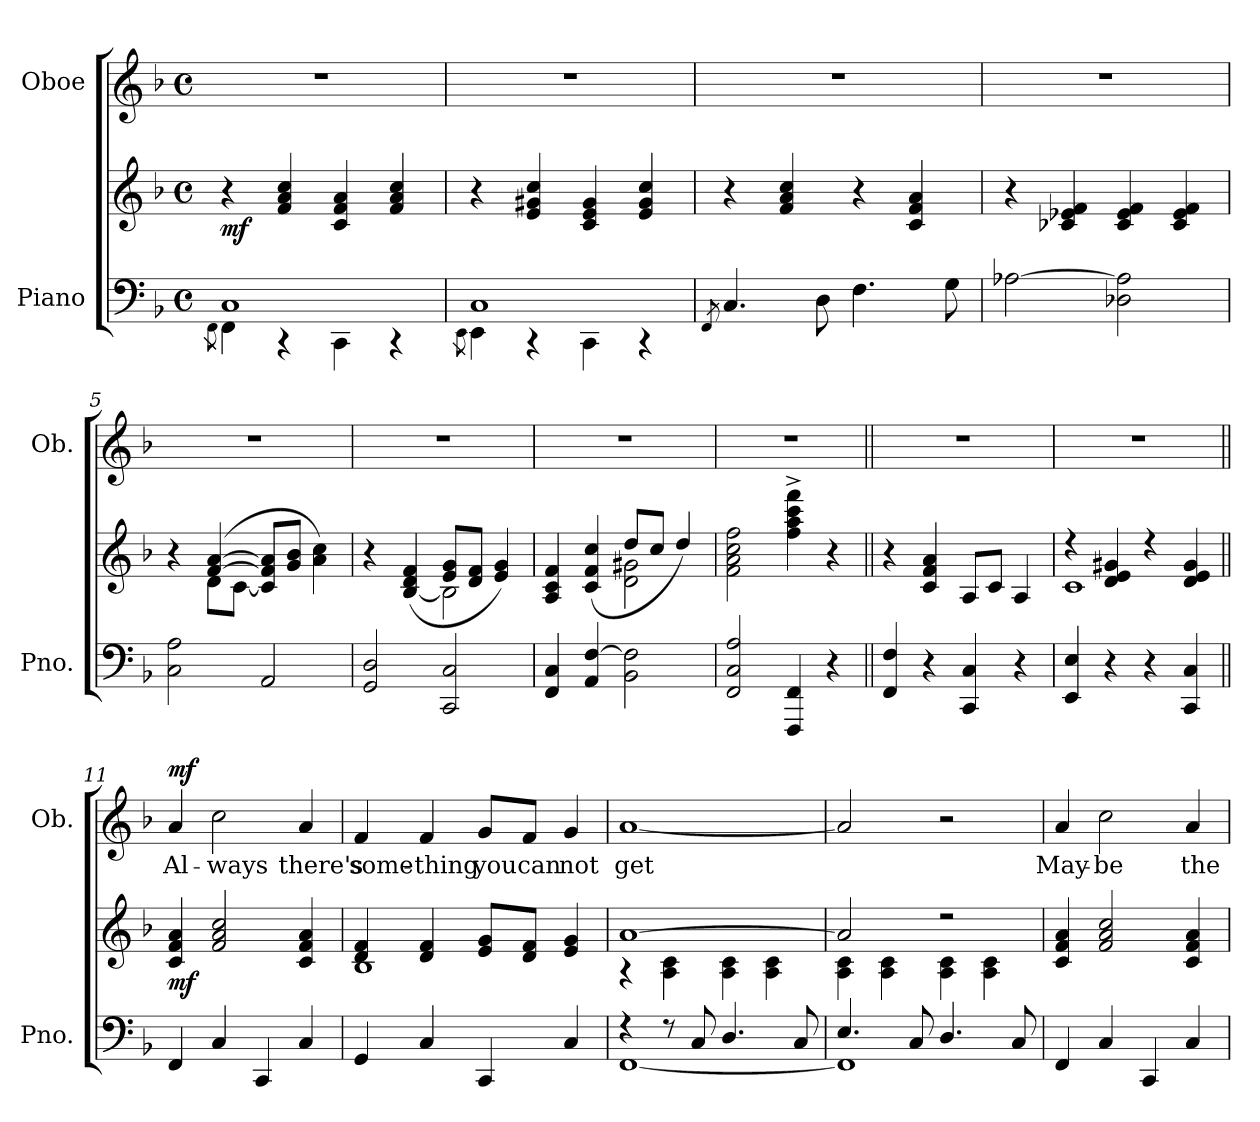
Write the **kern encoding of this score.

**kern	**kern	**dynam	**kern	**text	**dynam
*part2	*part2	*part2	*part1	*part1	*part1
*staff3	*staff2	*staff2/3	*staff1	*staff1	*staff1
*I"Piano	*	*	*I"Oboe	*	*
*I'Pno.	*	*	*I'Ob.	*	*
*clefF4	*clefG2	*	*clefG2	*	*
*k[b-]	*k[b-]	*	*k[b-]	*	*
*M4/4	*M4/4	*	*M4/4	*	*
*met(c)	*met(c)	*	*met(c)	*	*
=1	=1	=1	=1	=1	=1
*^	*	*	*	*	*
.	8qFF\	.	.	.	.	.
!	!	!	!LO:DY:b	!	!	!
1C	4FF\	4r	mf	1r	.	.
.	4r	4f/ 4a/ 4cc/	.	.	.	.
.	4CC\	4c/ 4f/ 4a/	.	.	.	.
.	4r	4f/ 4a/ 4cc/	.	.	.	.
=2	=2	=2	=2	=2	=2	=2
.	8qEE\	.	.	.	.	.
1C	4EE\	4r	.	1r	.	.
.	4r	4e/ 4g#X/ 4cc/	.	.	.	.
.	4CC\	4c/ 4e/ 4g#/	.	.	.	.
.	4r	4e/ 4g#/ 4cc/	.	.	.	.
*v	*v	*	*	*	*	*
=3	=3	=3	=3	=3	=3
8qFF/	.	.	.	.	.
4.C/	4r	.	1r	.	.
.	4f/ 4a/ 4cc/	.	.	.	.
8D\	.	.	.	.	.
4.F\	4r	.	.	.	.
.	4c/ 4f/ 4a/	.	.	.	.
8G\	.	.	.	.	.
=4	=4	=4	=4	=4	=4
[2A-X\	4r	.	1r	.	.
.	4c-X/ 4e-X/ 4f/	.	.	.	.
2D-X\ 2A-\]	4c-/ 4e-/ 4f/	.	.	.	.
.	4c-/ 4e-/ 4f/	.	.	.	.
=5	=5	=5	=5	=5	=5
*	*^	*	*	*	*
2C\ 2A\	4r	4ryy	.	1r	.	.
.	([4f/ [4a/	8d\L	.	.	.	.
.	.	[8c\J	.	.	.	.
2AA/	8c/] 8f/] 8a/]L	2ryy	.	.	.	.
.	8g/ 8b-/J	.	.	.	.	.
.	4a\ 4cc\)	.	.	.	.	.
!!LO:LB:g=z
=6	=6	=6	=6	=6	=6	=6
2GG/ 2D/	4r	2ryy	.	1r	.	.
.	([4B-/ 4d/ 4f/	.	.	.	.	.
2CC/ 2C/	8e/ 8g/L	2B-\]	.	.	.	.
.	8d/ 8f/J	.	.	.	.	.
.	4e/ 4g/)	.	.	.	.	.
=7	=7	=7	=7	=7	=7	=7
4FF/ 4C/	4A/ 4c/ 4f/	2ryy	.	1r	.	.
4AA/ [4F/	(4c/ 4f/ 4cc/	.	.	.	.	.
2BB-\ 2F\]	8dd/L	2d\ 2g#X\	.	.	.	.
.	8cc/J	.	.	.	.	.
.	4dd/)	.	.	.	.	.
*	*v	*v	*	*	*	*
=8	=8	=8	=8	=8	=8
2FF/ 2C/ 2A/	2f\ 2a\ 2cc\ 2ff\	.	1r	.	.
4FFF/ 4FF/	4ff\^ 4aa\^ 4ccc\^ 4fff\^	.	.	.	.
4r	4r	.	.	.	.
=9||	=9||	=9||	=9||	=9||	=9||
4FF/ 4F/	4r	.	1r	.	.
4r	4c/ 4f/ 4a/	.	.	.	.
4CC/ 4C/	8A/L	.	.	.	.
.	8c/J	.	.	.	.
4r	4A/	.	.	.	.
=10	=10	=10	=10	=10	=10
*	*^	*	*	*	*
4EE/ 4E/	4r	1c	.	1r	.	.
4r	4d/ 4e/ 4g#X/	.	.	.	.	.
4r	4r	.	.	.	.	.
4CC/ 4C/	4d/ 4e/ 4g#/	.	.	.	.	.
*	*v	*v	*	*	*	*
=11||	=11||	=11||	=11||	=11||	=11||
!	!	!LO:DY:b	!	!LO:LY:b	!LO:DY:a
4FF/	4c/ 4f/ 4a/	mf	4a/	Al-	mf
!	!	!	!	!LO:LY:b	!
4C/	2f/ 2a/ 2cc/	.	2cc\	-ways	.
4CC/	.	.	.	.	.
!	!	!	!	!LO:LY:b	!
4C/	4c/ 4f/ 4a/	.	4a/	there's	.
!!LO:LB:g=z
=12	=12	=12	=12	=12	=12
*	*^	*	*	*	*
!	!	!	!	!	!LO:LY:b	!
4GG/	4d/ 4f/	1B-	.	4f/	some-	.
!	!	!	!	!	!LO:LY:b	!
4C/	4d/ 4f/	.	.	4f/	-thing	.
!	!	!	!	!	!LO:LY:b	!
4CC/	8e/ 8g/L	.	.	8g/L	you	.
!	!	!	!	!	!LO:LY:b	!
.	8d/ 8f/J	.	.	8f/J	can	.
!	!	!	!	!	!LO:LY:b	!
4C/	4e/ 4g/	.	.	4g/	not	.
=13	=13	=13	=13	=13	=13	=13
*^	*	*	*	*	*	*
!	!	!	!	!	!	!LO:LY:b	!
4r	[1FF	[1a	4r	.	[1a	get	.
8r	.	.	4A\ 4c\	.	.	.	.
8C/	.	.	.	.	.	.	.
4.D/	.	.	4A\ 4c\	.	.	.	.
.	.	.	4A\ 4c\	.	.	.	.
8C/	.	.	.	.	.	.	.
=14	=14	=14	=14	=14	=14	=14	=14
4.E/	1FF]	2a/]	4A\ 4c\	.	2a/]	.	.
.	.	.	4A\ 4c\	.	.	.	.
8C/	.	.	.	.	.	.	.
4.D/	.	2r	4A\ 4c\	.	2r	.	.
.	.	.	4A\ 4c\	.	.	.	.
8C/	.	.	.	.	.	.	.
*v	*v	*	*	*	*	*	*
*	*v	*v	*	*	*	*
=15	=15	=15	=15	=15	=15
!	!	!	!	!LO:LY:b	!
4FF/	4c/ 4f/ 4a/	.	4a/	May-	.
!	!	!	!	!LO:LY:b	!
4C/	2f/ 2a/ 2cc/	.	2cc\	-be	.
4CC/	.	.	.	.	.
!	!	!	!	!LO:LY:b	!
4C/	4c/ 4f/ 4a/	.	4a/	the	.
=	=	=	=	=	=
*-	*-	*-	*-	*-	*-
